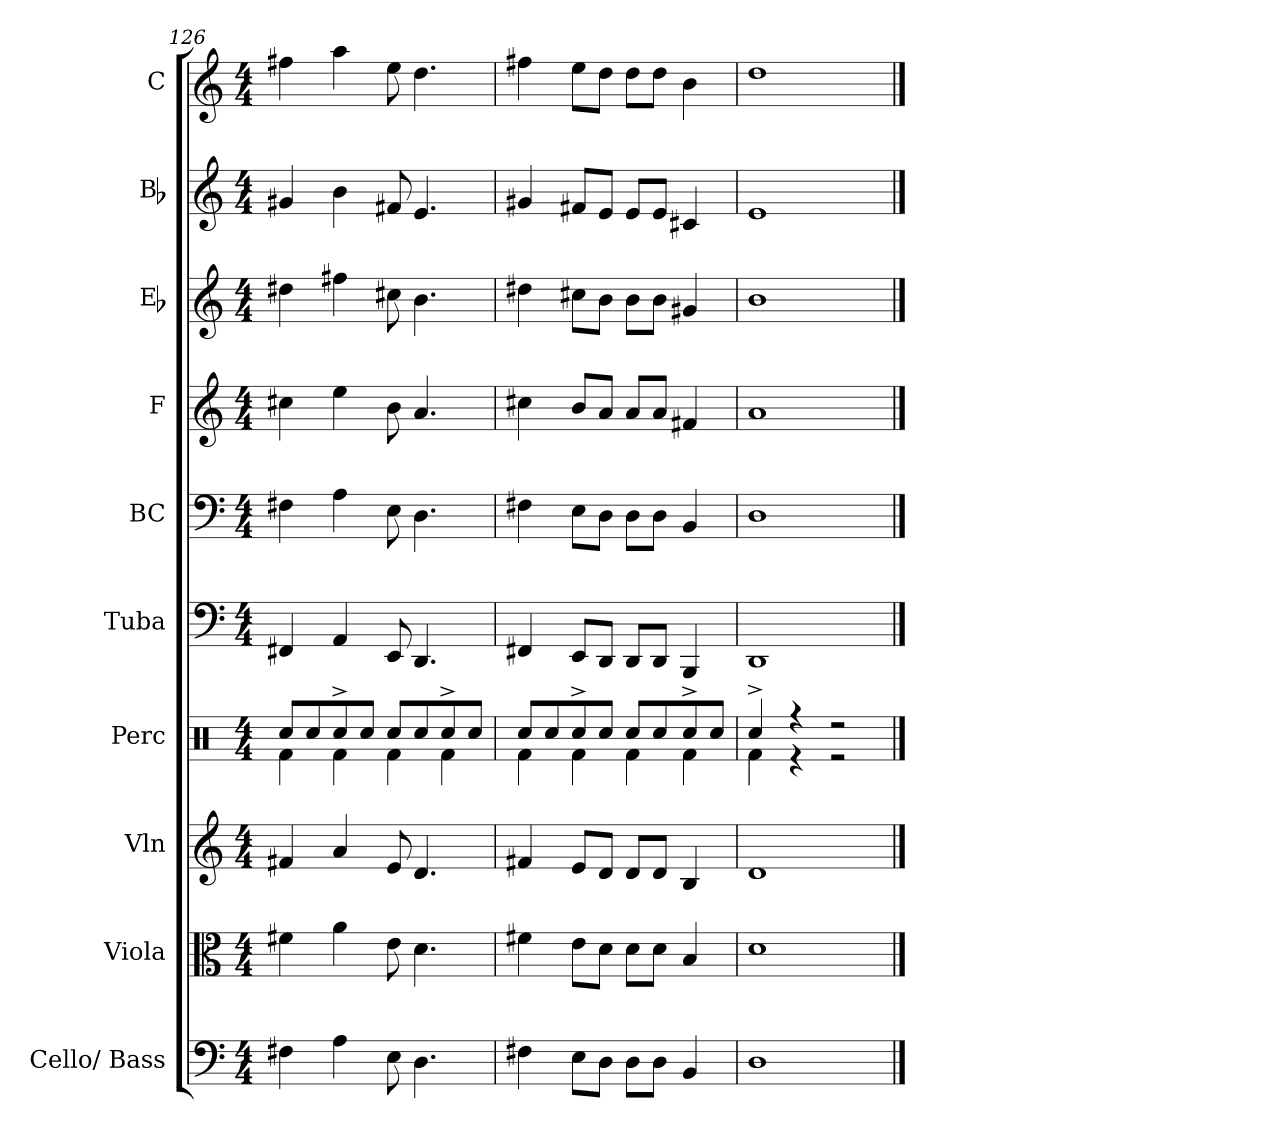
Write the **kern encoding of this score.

**kern	**kern	**kern	**kern	**kern	**kern	**kern	**kern	**kern	**kern
*part10	*part9	*part8	*part7	*part6	*part5	*part4	*part3	*part2	*part1
*staff10	*staff9	*staff8	*staff7	*staff6	*staff5	*staff4	*staff3	*staff2	*staff1
*I"Cello/ Bass	*I"Viola	*I"Vln	*I"Perc	*I"Tuba	*I"BC	*I"F	*I"Eb	*I"Bb	*I"C
*	*I'Vla.	*I'Vln.	*I'P	*I'Tba.	*I'BC	*I'F	*I'Eb	*I'Bb	*I'C
*clefF4	*clefC3	*clefG2	*clefX	*clefF4	*clefF4	*clefG2	*clefG2	*clefG2	*clefG2
*	*	*	*	*	*	*ITrd4c7	*ITrd5c9	*ITrd1c2	*
*k[]	*k[]	*k[]	*k[]	*k[]	*k[]	*k[b-]	*k[b-e-a-]	*k[b-e-]	*k[]
*M4/4	*M4/4	*M4/4	*M4/4	*M4/4	*M4/4	*M4/4	*M4/4	*M4/4	*M4/4
=126	=126	=126	=126	=126	=126	=126	=126	=126	=126
*	*	*	*^	*	*	*	*	*	*
4F#Xi\	4f#Xi\	4f#Xi/	8Rcci/L	4Rfi\	4FF#Xi/	4F#Xi\	4f#Xi\	4f#Xi\	4f#Xi/	4ff#Xi\
.	.	.	8Rcci/	.	.	.	.	.	.	.
4Ai\	4ai\	4ai/	8Rcc^i/	4Rfi\	4AAi/	4Ai\	4ai\	4ani\	4ai\	4aai\
.	.	.	8Rcci/J	.	.	.	.	.	.	.
8Ei\	8ei\	8ei/	8Rcci/L	4Rfi\	8EEi/	8Ei\	8ei\	8eni\	8eni/	8eei\
4.Di\	4.di\	4.di/	8Rcci/	.	4.DDi/	4.Di\	4.di/	4.di\	4.di/	4.ddi\
.	.	.	8Rcc^i/	4Rfi\	.	.	.	.	.	.
.	.	.	8Rcci/J	.	.	.	.	.	.	.
=127	=127	=127	=127	=127	=127	=127	=127	=127	=127	=127
4F#Xi\	4f#Xi\	4f#Xi/	8Rcci/L	4Rfi\	4FF#Xi/	4F#Xi\	4f#Xi\	4f#Xi\	4f#Xi/	4ff#Xi\
.	.	.	8Rcci/	.	.	.	.	.	.	.
8Ei\L	8ei\L	8ei/L	8Rcc^i/	4Rfi\	8EEi/L	8Ei\L	8ei/L	8eni\L	8eni/L	8eei\L
8Di\J	8di\J	8di/J	8Rcci/J	.	8DDi/J	8Di\J	8di/J	8di\J	8di/J	8ddi\J
8Di\L	8di\L	8di/L	8Rcci/L	4Rfi\	8DDi/L	8Di\L	8di/L	8di\L	8di/L	8ddi\L
8Di\J	8di\J	8di/J	8Rcci/	.	8DDi/J	8Di\J	8di/J	8di\J	8di/J	8ddi\J
4BBi/	4Bi/	4Bi/	8Rcc^i/	4Rfi\	4BBBi/	4BBi/	4Bni/	4Bni/	4Bni/	4bi\
.	.	.	8Rcci/J	.	.	.	.	.	.	.
=128	=128	=128	=128	=128	=128	=128	=128	=128	=128	=128
1Di	1di	1di	4Rcc^i/	4Rfi\	1DDi	1Di	1di	1di	1di	1ddi
.	.	.	4r	4r	.	.	.	.	.	.
.	.	.	2r	2r	.	.	.	.	.	.
*	*	*	*v	*v	*	*	*	*	*	*
==	==	==	==	==	==	==	==	==	==
*-	*-	*-	*-	*-	*-	*-	*-	*-	*-
